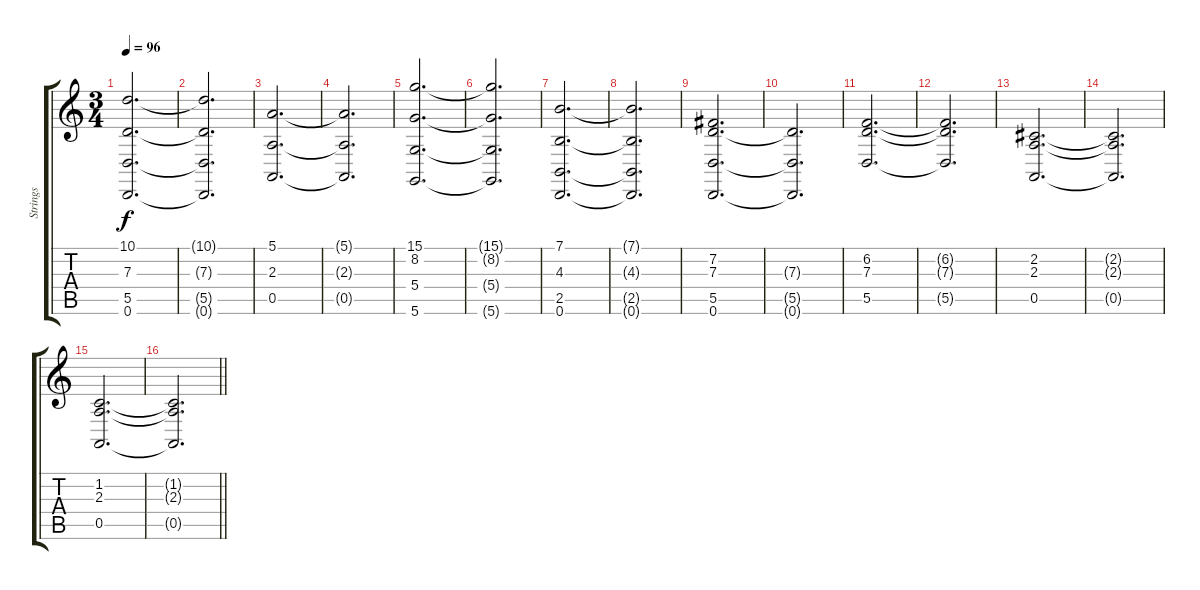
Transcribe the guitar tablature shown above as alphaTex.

\track ("Strings" "Strings") {instrument stringensemble1}
\staff {score tabs}
\tuning (E4 B3 G3 D3 A2 D2) {hide}
\ts (3 4)
\tempo 96
\clef g2
\ks c
(10.1 7.3 5.5 0.6).2{d dy f} |
(10.1{t} 7.3{t} 5.5{t} 0.6{t}).2{d} |
(5.1 2.3 0.5).2{d} |
(5.1{t} 2.3{t} 0.5{t}).2{d} |
(15.1 8.2 5.4 5.6).2{d} |
(15.1{t} 8.2{t} 5.4{t} 5.6{t}).2{d} |
(7.1 4.3 2.5 0.6).2{d} |
(7.1{t} 4.3{t} 2.5{t} 0.6{t}).2{d} |
(7.2 7.3 5.5 0.6).2{d} |
(7.3{t} 5.5{t} 0.6{t}).2{d} |
(6.2 7.3 5.5).2{d} |
(6.2{t} 7.3{t} 5.5{t}).2{d} |
(2.2 2.3 0.5).2{d} |
(2.2{t} 2.3{t} 0.5{t}).2{d} |
(1.2 2.3 0.5).2{d} |
\barLineRight lightlight
(1.2{t} 2.3{t} 0.5{t}).2{d}
